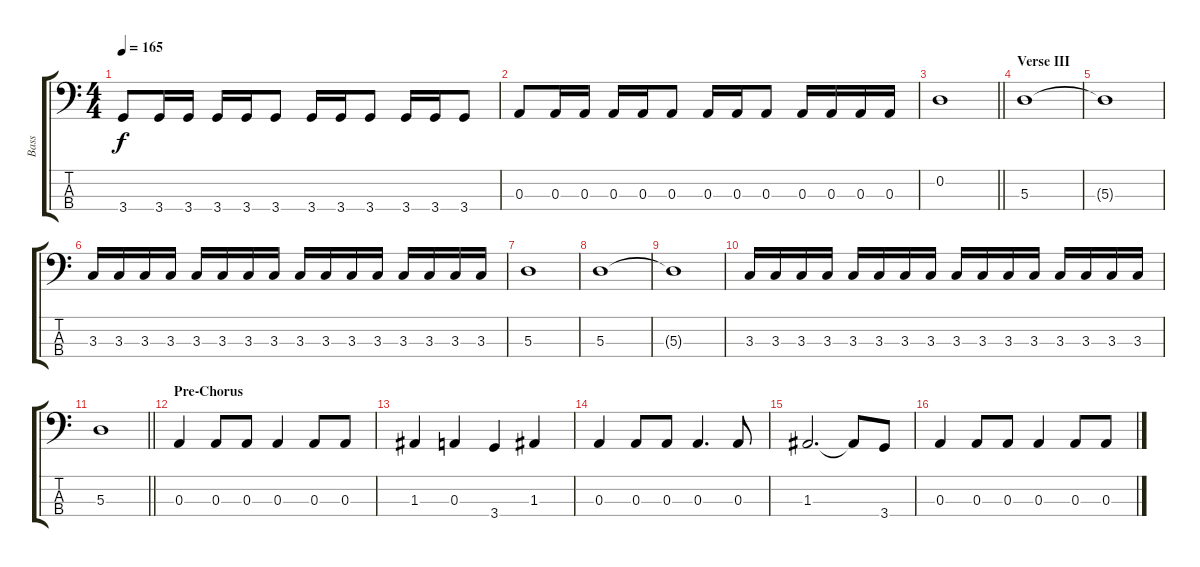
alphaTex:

\track ("Bass" "Bass") {instrument electricbassfinger}
\staff {score tabs}
\tuning (G2 D2 A1 E1) {hide}
\ts (4 4)
\tempo 165
\clef f4
\ks c
3.4.8{dy f} 3.4.16 3.4.16 3.4.16 3.4.16 3.4.8 3.4.16 3.4.16 3.4.8 3.4.16 3.4.16 3.4.8 |
0.3.8 0.3.16 0.3.16 0.3.16 0.3.16 0.3.8 0.3.16 0.3.16 0.3.8 0.3.16 0.3.16 0.3.16 0.3.16 |
\barLineRight lightlight
0.2.1 |
\section ("" "Verse III")
5.3.1 |
5.3{t}.1 |
3.3.16 3.3.16 3.3.16 3.3.16 3.3.16 3.3.16 3.3.16 3.3.16 3.3.16 3.3.16 3.3.16 3.3.16 3.3.16 3.3.16 3.3.16 3.3.16 |
5.3.1 |
5.3.1 |
5.3{t}.1 |
3.3.16 3.3.16 3.3.16 3.3.16 3.3.16 3.3.16 3.3.16 3.3.16 3.3.16 3.3.16 3.3.16 3.3.16 3.3.16 3.3.16 3.3.16 3.3.16 |
\barLineRight lightlight
5.3.1 |
\section ("" "Pre-Chorus")
0.3.4 0.3.8 0.3.8 0.3.4 0.3.8 0.3.8 |
1.3.4 0.3.4 3.4.4 1.3.4 |
0.3.4 0.3.8 0.3.8 0.3.4{d} 0.3.8 |
1.3.2{d} 1.3{t}.8 3.4.8 |
0.3.4 0.3.8 0.3.8 0.3.4 0.3.8 0.3.8
